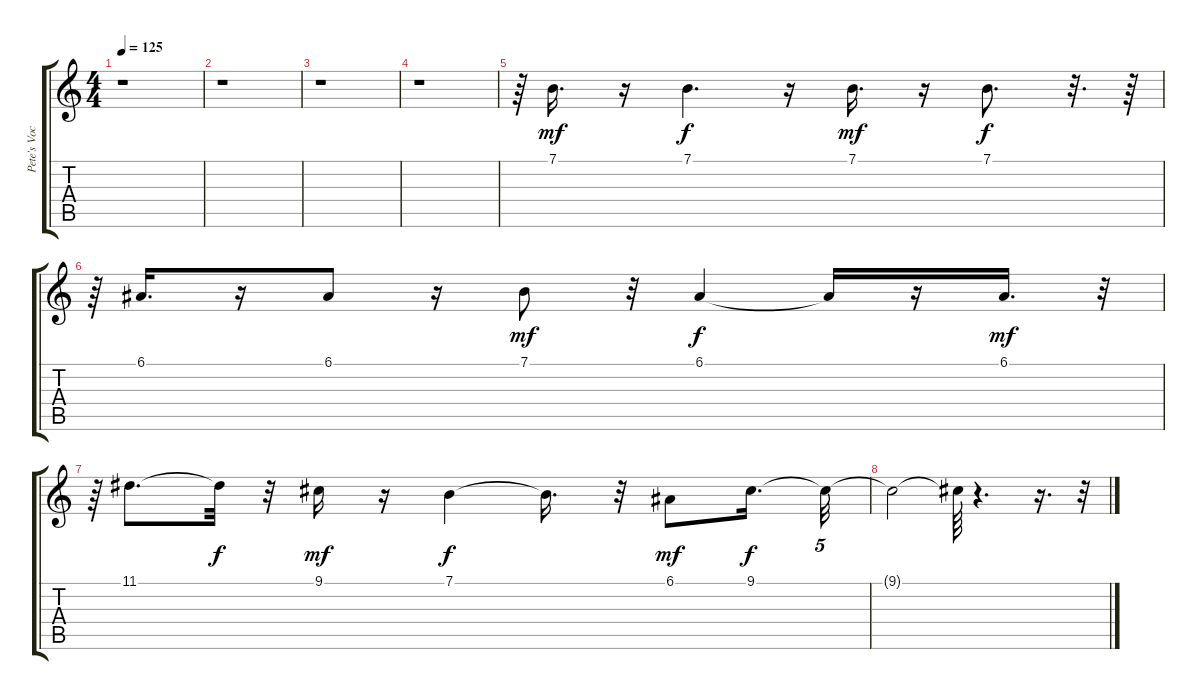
\track ("Pete's Vocal" "Pete's Voc") {instrument oboe}
\staff {score tabs}
\tuning (E4 B3 G3 D3 A2 E2) {hide}
\ts (4 4)
\tempo 125
\clef g2
\ks c
r.1{dy f} |
r.1 |
r.1 |
r.1 |
r.64 7.1.16{d dy mf} r.16 7.1.4{d dy f} r.16 7.1.16{d dy mf} r.16 7.1.8{d dy f} r.32{d} r.64 |
r.64 6.1.16{d} r.16 6.1.8 r.16 7.1.8{dy mf} r.32 6.1.4{dy f} 6.1{t}.16 r.16 6.1.16{d dy mf} r.32{tu (5 4)} |
r.64 11.1.8{d} 11.1{t}.32{dy f} r.32 9.1.16{dy mf} r.16 7.1.4{dy f} 7.1{t}.16{d} r.32 6.1.8{dy mf} 9.1.16{d dy f} 9.1{t}.32{tu (5 4)} |
9.1{t}.2 9.1{t}.64 r.4{d} r.16{d} r.32{tu (5 4)}
